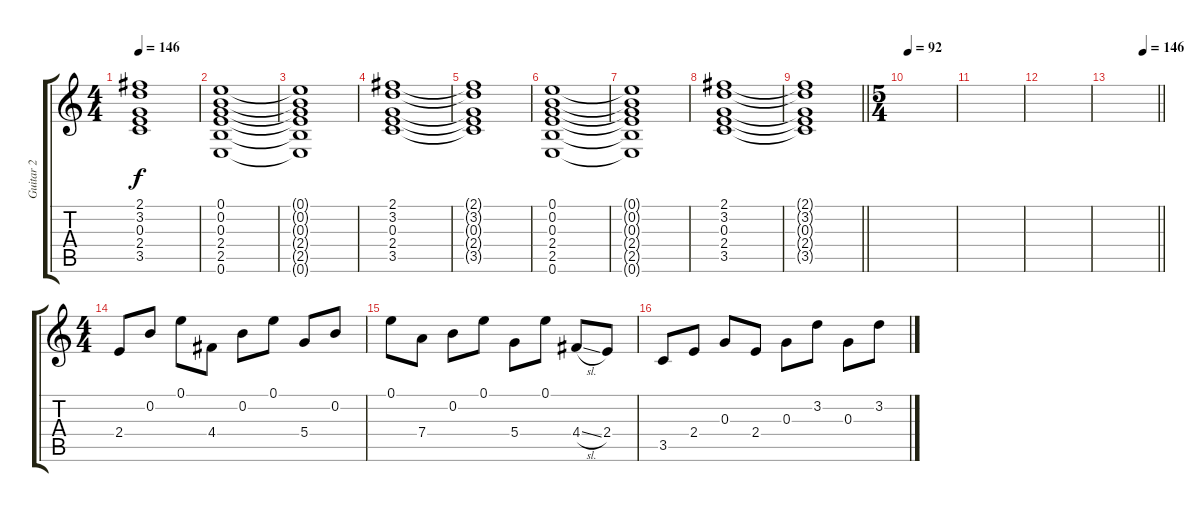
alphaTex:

\track ("Guitar 2" "Guitar 2") {instrument overdrivenguitar}
\staff {score tabs}
\tuning (E4 B3 G3 D3 A2 E2) {hide}
\ts (4 4)
\tempo 146
\clef g2
\ks c
(2.1{t} 3.2{t} 0.3{t} 2.4{t} 3.5{t}).1{dy f} |
(0.1 0.2 0.3 2.4 2.5 0.6).1 |
(0.1{t} 0.2{t} 0.3{t} 2.4{t} 2.5{t} 0.6{t}).1 |
(2.1 3.2 0.3 2.4 3.5).1 |
(2.1{t} 3.2{t} 0.3{t} 2.4{t} 3.5{t}).1 |
(0.1 0.2 0.3 2.4 2.5 0.6).1 |
(0.1{t} 0.2{t} 0.3{t} 2.4{t} 2.5{t} 0.6{t}).1 |
(2.1 3.2 0.3 2.4 3.5).1 |
\barLineRight lightlight
(2.1{t} 3.2{t} 0.3{t} 2.4{t} 3.5{t}).1 |
\ts (5 4)
\tempo 92
|
|
|
\tempo (146 0.7)
\barLineRight lightlight
|
\ts (4 4)
2.4.8 0.2.8 0.1.8 4.4.8 0.2.8 0.1.8 5.4.8 0.2.8 |
0.1.8 7.4.8 0.2.8 0.1.8 5.4.8 0.1.8 4.4{sl}.8 2.4.8 |
3.5.8 2.4.8 0.3.8 2.4.8 0.3.8 3.2.8 0.3.8 3.2.8
